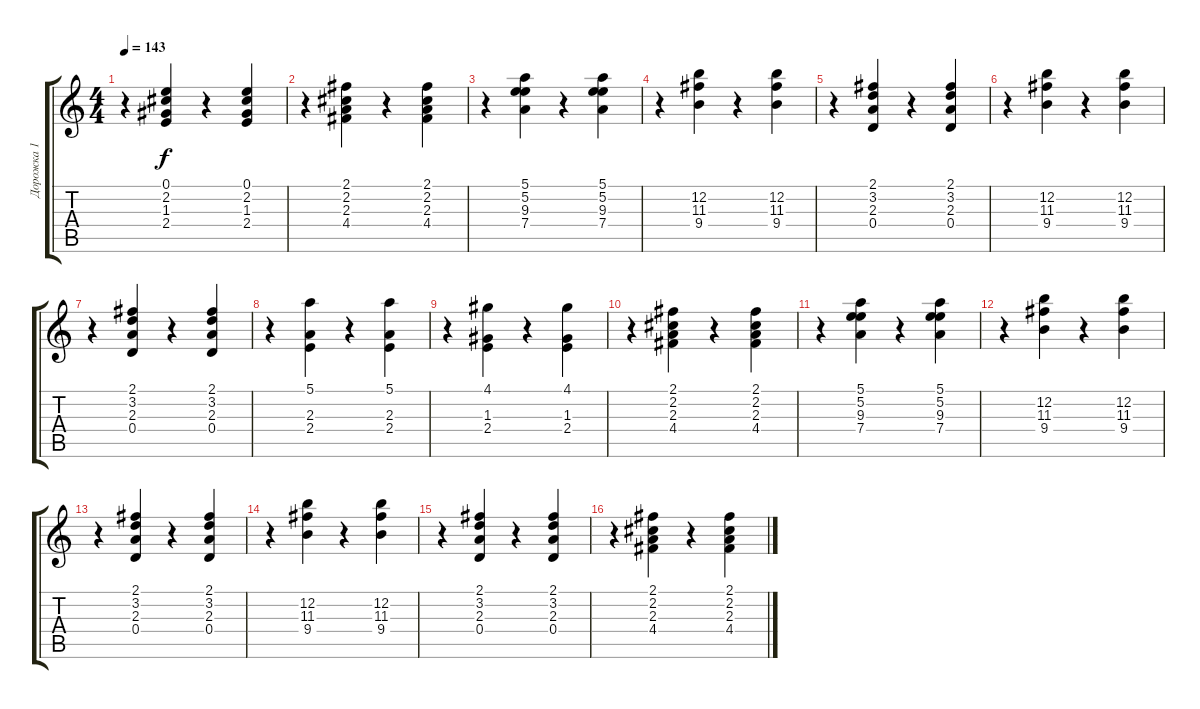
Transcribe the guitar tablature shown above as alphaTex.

\track ("Дорожка 1" "Дорожка 1") {instrument electricguitarclean}
\staff {score tabs}
\tuning (E4 B3 G3 D3 A2 E2) {hide}
\ts (4 4)
\tempo 143
\clef g2
\ks c
r.4{dy f} (0.1 2.2 1.3 2.4).4 r.4 (0.1 2.2 1.3 2.4).4 |
r.4 (2.1 2.2 2.3 4.4).4 r.4 (2.1 2.2 2.3 4.4).4 |
r.4 (5.1 5.2 9.3 7.4).4 r.4 (5.1 5.2 9.3 7.4).4 |
r.4 (12.2 11.3 9.4).4 r.4 (12.2 11.3 9.4).4 |
r.4 (2.1 3.2 2.3 0.4).4 r.4 (2.1 3.2 2.3 0.4).4 |
r.4 (12.2 11.3 9.4).4 r.4 (12.2 11.3 9.4).4 |
r.4 (2.1 3.2 2.3 0.4).4 r.4 (2.1 3.2 2.3 0.4).4 |
r.4 (5.1 2.3 2.4).4 r.4 (5.1 2.3 2.4).4 |
r.4 (4.1 1.3 2.4).4 r.4 (4.1 1.3 2.4).4 |
r.4 (2.1 2.2 2.3 4.4).4 r.4 (2.1 2.2 2.3 4.4).4 |
r.4 (5.1 5.2 9.3 7.4).4 r.4 (5.1 5.2 9.3 7.4).4 |
r.4 (12.2 11.3 9.4).4 r.4 (12.2 11.3 9.4).4 |
r.4 (2.1 3.2 2.3 0.4).4 r.4 (2.1 3.2 2.3 0.4).4 |
r.4 (12.2 11.3 9.4).4 r.4 (12.2 11.3 9.4).4 |
r.4 (2.1 3.2 2.3 0.4).4 r.4 (2.1 3.2 2.3 0.4).4 |
r.4 (2.1 2.2 2.3 4.4).4 r.4 (2.1 2.2 2.3 4.4).4
